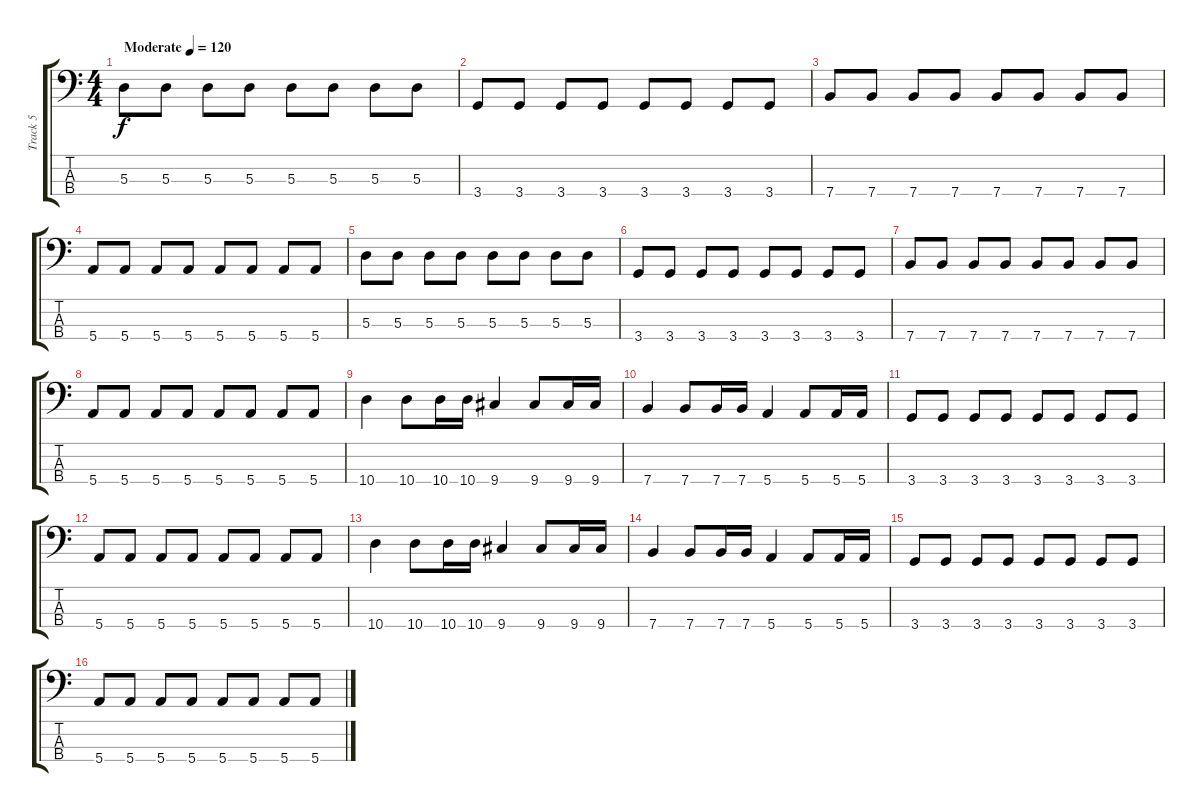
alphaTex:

\track ("Track 5" "Track 5") {instrument electricbassfinger}
\staff {score tabs}
\tuning (G2 D2 A1 E1) {hide}
\ts (4 4)
\tempo (120 "Moderate")
\clef f4
\ks c
5.3.8{dy f instrument electricbassfinger} 5.3.8 5.3.8 5.3.8 5.3.8 5.3.8 5.3.8 5.3.8 |
3.4.8 3.4.8 3.4.8 3.4.8 3.4.8 3.4.8 3.4.8 3.4.8 |
7.4.8 7.4.8 7.4.8 7.4.8 7.4.8 7.4.8 7.4.8 7.4.8 |
5.4.8 5.4.8 5.4.8 5.4.8 5.4.8 5.4.8 5.4.8 5.4.8 |
5.3.8 5.3.8 5.3.8 5.3.8 5.3.8 5.3.8 5.3.8 5.3.8 |
3.4.8 3.4.8 3.4.8 3.4.8 3.4.8 3.4.8 3.4.8 3.4.8 |
7.4.8 7.4.8 7.4.8 7.4.8 7.4.8 7.4.8 7.4.8 7.4.8 |
5.4.8 5.4.8 5.4.8 5.4.8 5.4.8 5.4.8 5.4.8 5.4.8 |
10.4.4 10.4.8 10.4.16 10.4.16 9.4.4 9.4.8 9.4.16 9.4.16 |
7.4.4 7.4.8 7.4.16 7.4.16 5.4.4 5.4.8 5.4.16 5.4.16 |
3.4.8 3.4.8 3.4.8 3.4.8 3.4.8 3.4.8 3.4.8 3.4.8 |
5.4.8 5.4.8 5.4.8 5.4.8 5.4.8 5.4.8 5.4.8 5.4.8 |
10.4.4 10.4.8 10.4.16 10.4.16 9.4.4 9.4.8 9.4.16 9.4.16 |
7.4.4 7.4.8 7.4.16 7.4.16 5.4.4 5.4.8 5.4.16 5.4.16 |
3.4.8 3.4.8 3.4.8 3.4.8 3.4.8 3.4.8 3.4.8 3.4.8 |
5.4.8 5.4.8 5.4.8 5.4.8 5.4.8 5.4.8 5.4.8 5.4.8
